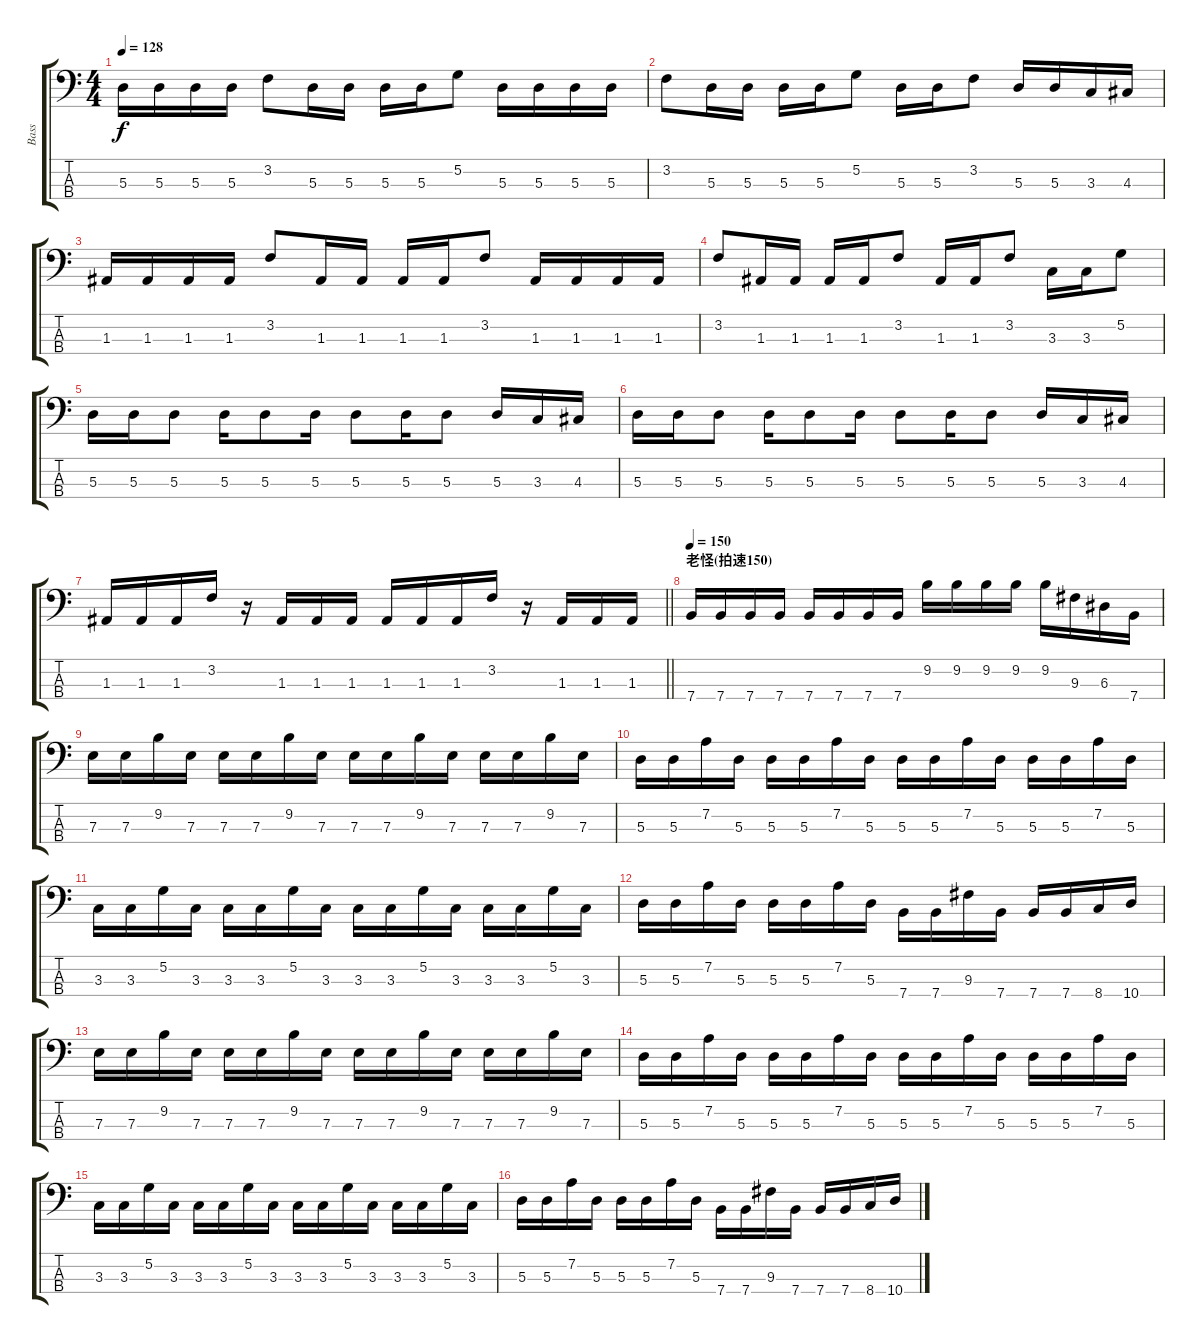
\track ("Bass" "Bass") {instrument electricbassfinger}
\staff {score tabs}
\tuning (G2 D2 A1 E1) {hide}
\ts (4 4)
\tempo 128
\clef f4
\ks c
5.3.16{dy f} 5.3.16 5.3.16 5.3.16 3.2.8 5.3.16 5.3.16 5.3.16 5.3.16 5.2.8 5.3.16 5.3.16 5.3.16 5.3.16 |
3.2.8 5.3.16 5.3.16 5.3.16 5.3.16 5.2.8 5.3.16 5.3.16 3.2.8 5.3.16 5.3.16 3.3.16 4.3.16 |
1.3.16 1.3.16 1.3.16 1.3.16 3.2.8 1.3.16 1.3.16 1.3.16 1.3.16 3.2.8 1.3.16 1.3.16 1.3.16 1.3.16 |
3.2.8 1.3.16 1.3.16 1.3.16 1.3.16 3.2.8 1.3.16 1.3.16 3.2.8 3.3.16 3.3.16 5.2.8 |
5.3.16 5.3.16 5.3.8 5.3.16 5.3.8 5.3.16 5.3.8 5.3.16 5.3.8 5.3.16 3.3.16 4.3.16 |
5.3.16 5.3.16 5.3.8 5.3.16 5.3.8 5.3.16 5.3.8 5.3.16 5.3.8 5.3.16 3.3.16 4.3.16 |
\barLineRight lightlight
1.3.16 1.3.16 1.3.16 3.2.16 r.16 1.3.16 1.3.16 1.3.16 1.3.16 1.3.16 1.3.16 3.2.16 r.16 1.3.16 1.3.16 1.3.16 |
\section ("" "老怪(拍速150)")
\tempo 150
7.4.16 7.4.16 7.4.16 7.4.16 7.4.16 7.4.16 7.4.16 7.4.16 9.2.16 9.2.16 9.2.16 9.2.16 9.2.16 9.3.16 6.3.16 7.4.16 |
7.3.16 7.3.16 9.2.16 7.3.16 7.3.16 7.3.16 9.2.16 7.3.16 7.3.16 7.3.16 9.2.16 7.3.16 7.3.16 7.3.16 9.2.16 7.3.16 |
5.3.16 5.3.16 7.2.16 5.3.16 5.3.16 5.3.16 7.2.16 5.3.16 5.3.16 5.3.16 7.2.16 5.3.16 5.3.16 5.3.16 7.2.16 5.3.16 |
3.3.16 3.3.16 5.2.16 3.3.16 3.3.16 3.3.16 5.2.16 3.3.16 3.3.16 3.3.16 5.2.16 3.3.16 3.3.16 3.3.16 5.2.16 3.3.16 |
5.3.16 5.3.16 7.2.16 5.3.16 5.3.16 5.3.16 7.2.16 5.3.16 7.4.16 7.4.16 9.3.16 7.4.16 7.4.16 7.4.16 8.4.16 10.4.16 |
7.3.16 7.3.16 9.2.16 7.3.16 7.3.16 7.3.16 9.2.16 7.3.16 7.3.16 7.3.16 9.2.16 7.3.16 7.3.16 7.3.16 9.2.16 7.3.16 |
5.3.16 5.3.16 7.2.16 5.3.16 5.3.16 5.3.16 7.2.16 5.3.16 5.3.16 5.3.16 7.2.16 5.3.16 5.3.16 5.3.16 7.2.16 5.3.16 |
3.3.16 3.3.16 5.2.16 3.3.16 3.3.16 3.3.16 5.2.16 3.3.16 3.3.16 3.3.16 5.2.16 3.3.16 3.3.16 3.3.16 5.2.16 3.3.16 |
5.3.16 5.3.16 7.2.16 5.3.16 5.3.16 5.3.16 7.2.16 5.3.16 7.4.16 7.4.16 9.3.16 7.4.16 7.4.16 7.4.16 8.4.16 10.4.16
